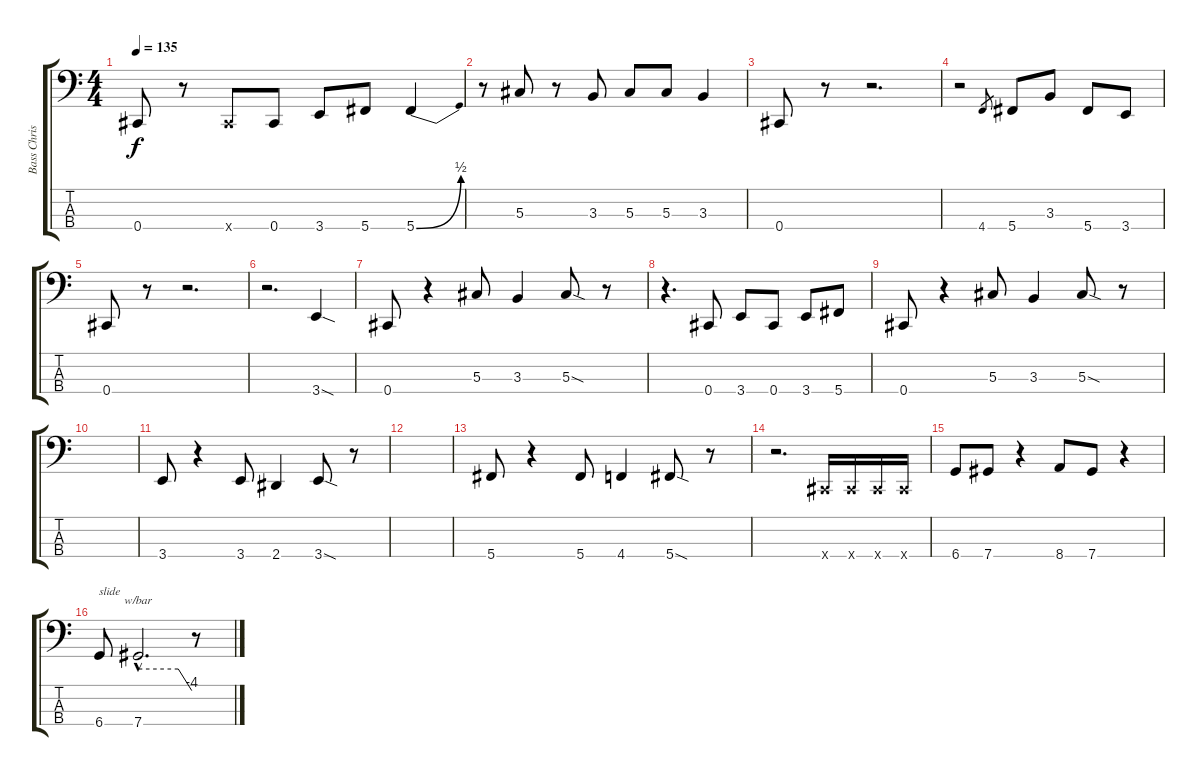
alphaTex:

\track ("Bass Christer Örtefors" "Bass Chris") {instrument electricbasspick}
\staff {score tabs}
\tuning (Gb2 Db2 Ab1 Db1) {hide}
\ts (4 4)
\tempo 135
\clef f4
\ks c
0.4.8{dy f} r.8 0.4{x}.8 0.4.8 3.4.8 5.4.8 5.4{be (bend 0 0 60 2)}.4 |
r.8 5.3.8 r.8 3.3.8 5.3.8 5.3.8 3.3.4 |
0.4.8 r.8 r.2{d} |
r.2 4.4.8{gr} 5.4.8 3.3.8 5.4.8 3.4.8 |
0.4.8 r.8 r.2{d} |
r.2{d} 3.4{sod}.4 |
0.4.8 r.4 5.3.8 3.3.4 5.3{sod}.8 r.8 |
r.4{d} 0.4.8 3.4.8 0.4.8 3.4.8 5.4.8 |
0.4.8 r.4 5.3.8 3.3.4 5.3{sod}.8 r.8 |
|
3.4.8 r.4 3.4.8 2.4.4 3.4{sod}.8 r.8 |
|
5.4.8 r.4 5.4.8 4.4.4 5.4{sod}.8 r.8 |
r.2{d} 0.4{x}.16 0.4{x}.16 0.4{x}.16 0.4{x}.16 |
6.4.8 7.4.8 r.4 8.4.8 7.4.8 r.4 |
6.4.8{txt "slide"} 7.4{hac}.2{d tbe (custom default 0 0 45 0 60 -16)} r.8
